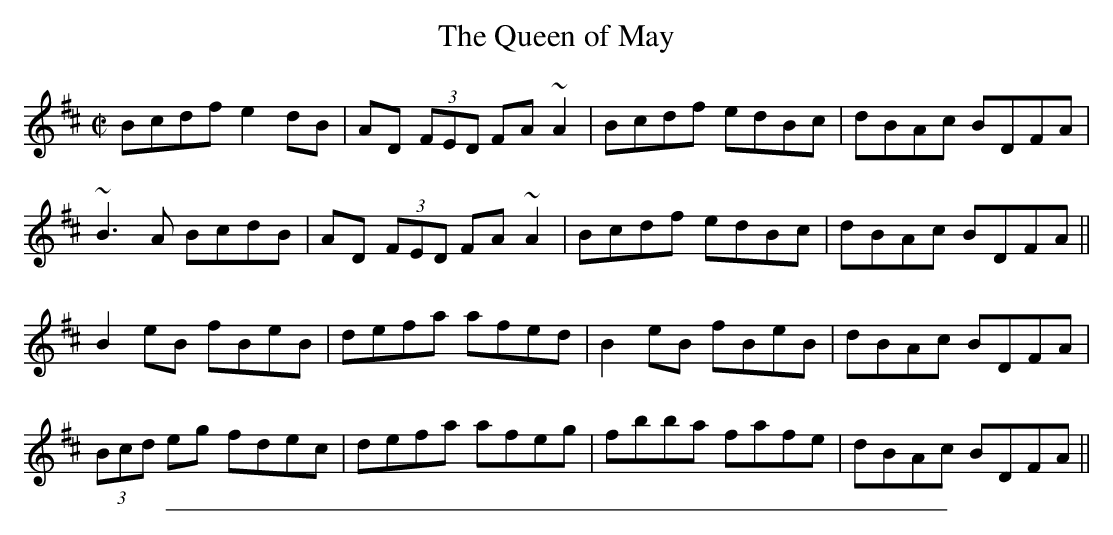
X:1
T: Queen of May, The
M:C|
K:Bm
Bcdf e2dB|AD (3FED FA~A2|Bcdf edBc|dBAc BDFA|
~B3A BcdB|AD (3FED FA~A2|Bcdf edBc|dBAc BDFA||
B2eB fBeB|defa afed|B2eB fBeB|dBAc BDFA|
(3Bcd eg fdec|defa afeg|fbba fafe|dBAc BDFA||
